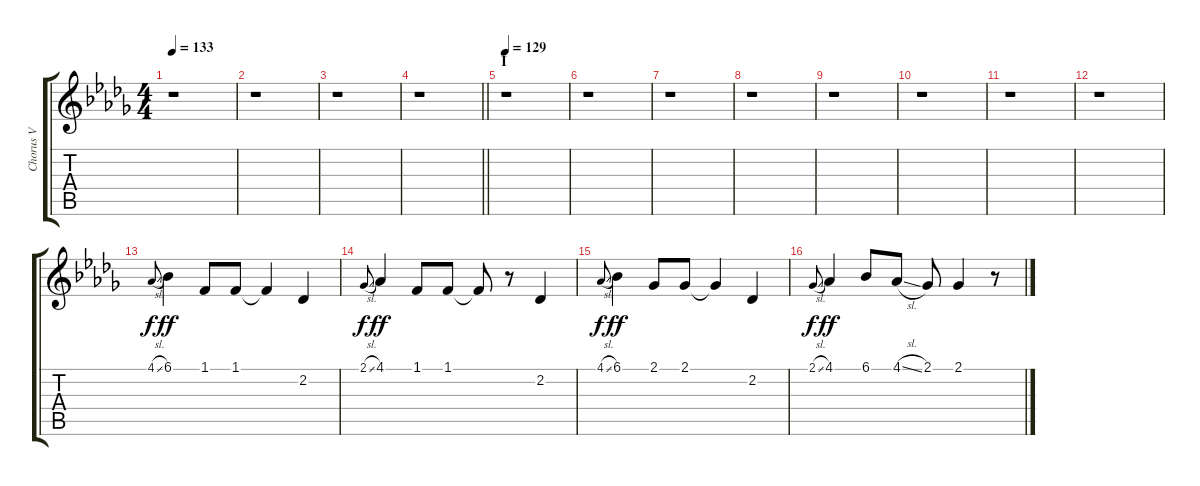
\track ("Chorus V" "Chorus V") {instrument voiceoohs}
\staff {score tabs}
\tuning (E4 B3 G3 D3 A2 E2) {hide}
\ts (4 4)
\tempo 133
\clef g2
\ks db
r.1{dy f} |
r.1 |
r.1 |
\barLineRight lightlight
r.1 |
\section ("" "I")
\tempo 129
r.1 |
r.1 |
r.1 |
r.1 |
r.1 |
r.1 |
r.1 |
r.1 |
4.1{sl}.8{gr onbeat} 6.1.4{dy ff} 1.1.8 1.1.8 1.1{t}.4 2.2.4 |
2.1{sl}.8{gr onbeat dy f} 4.1.4{dy ff} 1.1.8 1.1.8 1.1{t}.8 r.8 2.2.4 |
4.1{sl}.8{gr onbeat dy f} 6.1.4{dy ff} 2.1.8 2.1.8 2.1{t}.4 2.2.4 |
2.1{sl}.8{gr onbeat dy f} 4.1.4{dy ff} 6.1.8 4.1{sl}.8 2.1.8 2.1.4 r.8
